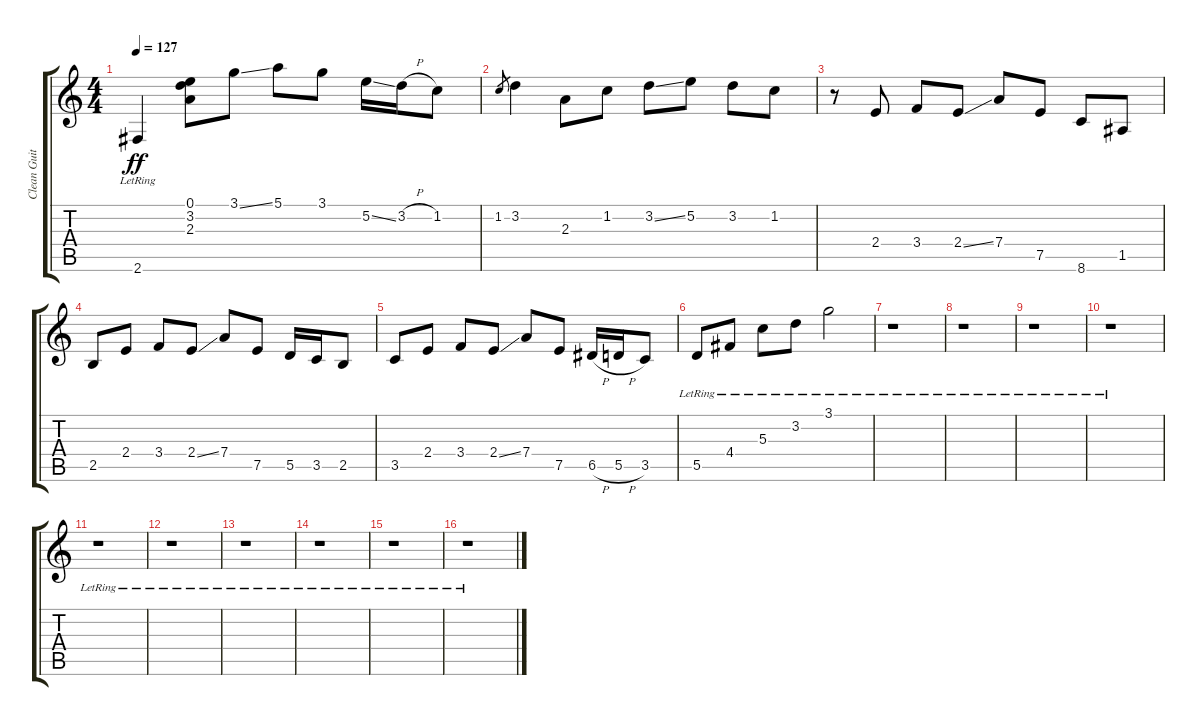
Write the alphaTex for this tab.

\track ("Clean Guitar" "Clean Guit") {instrument electricguitarjazz}
\staff {score tabs}
\tuning (E4 B3 G3 D3 A2 E2) {hide}
\ts (4 4)
\tempo 127
\clef g2
\ks c
2.6{lr}.4{dy ff} (0.1 3.2 2.3).8 3.1{ss}.8 5.1.8 3.1.8 5.2{ss}.16 3.2{h}.16 1.2.8 |
1.2.8{gr} 3.2.4 2.3.8 1.2.8 3.2{ss}.8 5.2.8 3.2.8 1.2.8 |
r.8 2.4.8 3.4.8 2.4{ss}.8 7.4.8 7.5.8 8.6.8 1.5.8 |
2.5.8 2.4.8 3.4.8 2.4{ss}.8 7.4.8 7.5.8 5.5.16 3.5.16 2.5.8 |
3.5.8 2.4.8 3.4.8 2.4{ss}.8 7.4.8 7.5.8 6.5{h}.16 5.5{h}.16 3.5.8 |
5.5{lr}.8 4.4{lr}.8 5.3{lr}.8 3.2{lr}.8 3.1{lr}.2 |
r.1 |
r.1 |
r.1 |
r.1 |
r.1 |
r.1 |
r.1 |
r.1 |
r.1 |
r.1
